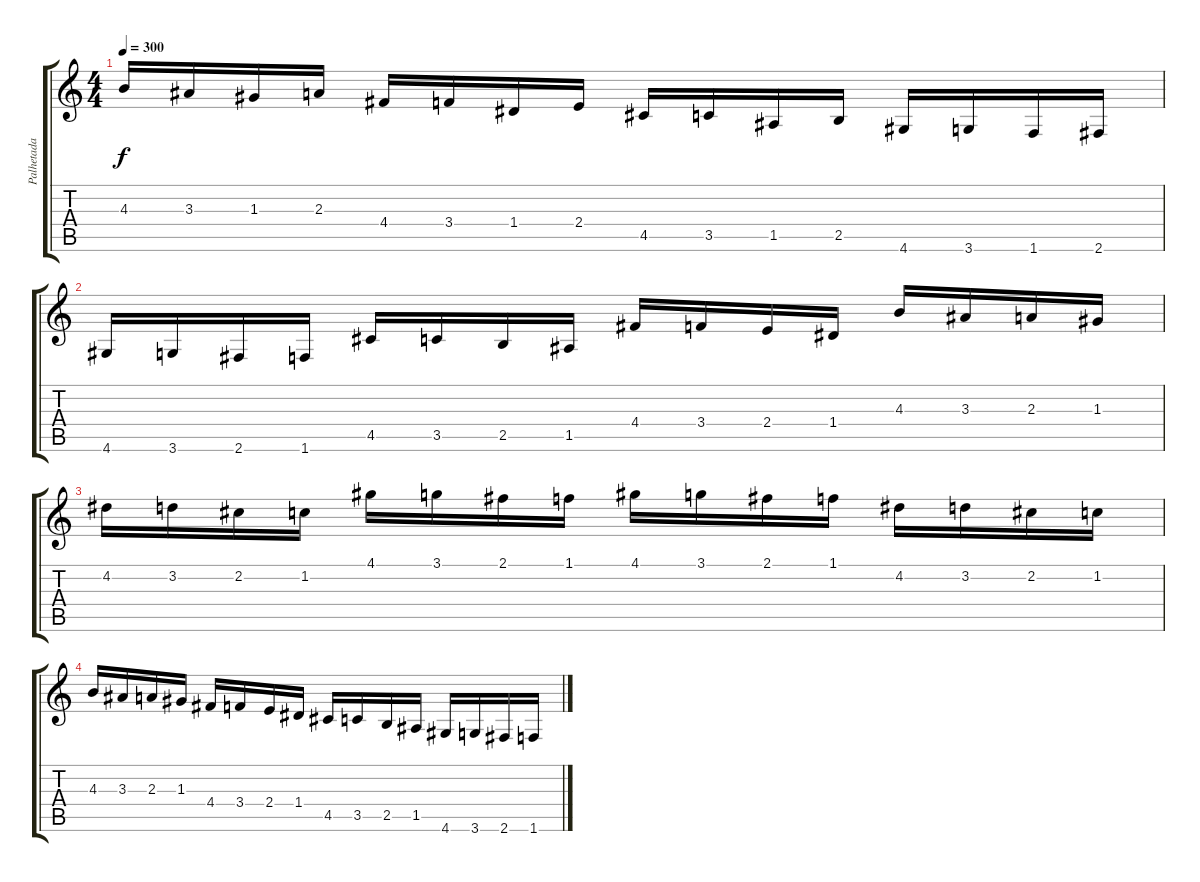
\track ("Palhetada - Prontos!" "Palhetada ") {instrument overdrivenguitar}
\staff {score tabs}
\tuning (E4 B3 G3 D3 A2 E2) {hide}
\ts (4 4)
\tempo 300
\clef g2
\ks c
4.3.16{dy f} 3.3.16 1.3.16 2.3.16 4.4.16 3.4.16 1.4.16 2.4.16 4.5.16 3.5.16 1.5.16 2.5.16 4.6.16 3.6.16 1.6.16 2.6.16 |
4.6.16 3.6.16 2.6.16 1.6.16 4.5.16 3.5.16 2.5.16 1.5.16 4.4.16 3.4.16 2.4.16 1.4.16 4.3.16 3.3.16 2.3.16 1.3.16 |
4.2.16 3.2.16 2.2.16 1.2.16 4.1.16 3.1.16 2.1.16 1.1.16 4.1.16 3.1.16 2.1.16 1.1.16 4.2.16 3.2.16 2.2.16 1.2.16 |
4.3.16 3.3.16 2.3.16 1.3.16 4.4.16 3.4.16 2.4.16 1.4.16 4.5.16 3.5.16 2.5.16 1.5.16 4.6.16 3.6.16 2.6.16 1.6.16
